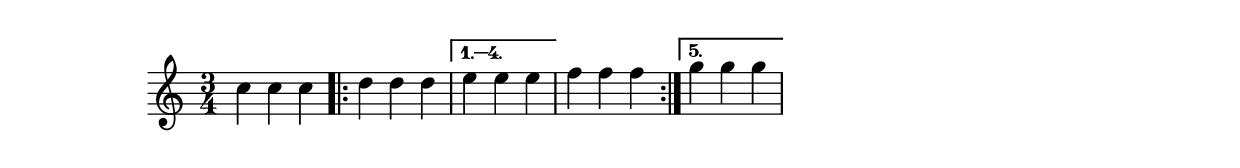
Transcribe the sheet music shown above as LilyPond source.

%% Do not edit this file; it is automatically
%% generated from LSR http://lsr.dsi.unimi.it
%% This file is in the public domain.
\version "2.13.10"

\header {
  lsrtags = "repeats"

%% Translation of GIT committish: b2d4318d6c53df8469dfa4da09b27c15a374d0ca
  texidoces = "
De forma predeterminada, los corchetes de primera y segunda vez se
trazan encima de los finales alternativos completos, pero es posible
acortartlos estableciendo un valor cierto para
@code{voltaSpannerDuration}.  En el ejemplo siguiente, el corchete
sólo dura un compás, que corresponde a una duración de 3/4.

"
  doctitlees = "Shortening volta brackets"

%% Translation of GIT committish: d96023d8792c8af202c7cb8508010c0d3648899d
  texidocde = "
Volta-Klammern werden normalerweise über alle Noten der Klammer gezogen, aber
es ist möglich sie zu verkürzen.  Hierzu muss
@code{voltaSpannerDuration} definiert werden, in dem Beispiel etwa als
3/4, sodass die Klammer nur einen Takt dauert.

"
  doctitlede = "Volta-Klammern verkürzen"
%% Translation of GIT committish: e98b2d804c2a136edfa28adc894bb584f676c884
  texidocfr = "
Les crochets indiquant les fins alternatives s'étalent tout au long ce
celle-ci.  On peut les raccourcir en définissant la propriété
@code{voltaSpannerDuration}.  Dans l'exemple suivant, le crochet ne se
prolonge que sur une mesure à 3/4.

"
  doctitlefr = "Diminution de la taille du crochet d'alternative"


  texidoc = "
By default, the volta brackets will be drawn over all of the
alternative music, but it is possible to shorten them by setting
@code{voltaSpannerDuration}.  In the next example, the bracket only
lasts one measure, which is a duration of 3/4.

"
  doctitle = "Shortening volta brackets"
} % begin verbatim

\relative c'' {
  \time 3/4
  c4 c c
  \set Score.voltaSpannerDuration = #(ly:make-moment 3 4)
  \repeat volta 5 { d4 d d }
  \alternative {
    {
      e4 e e
      f4 f f
    }
    { g4 g g }
  }
}

